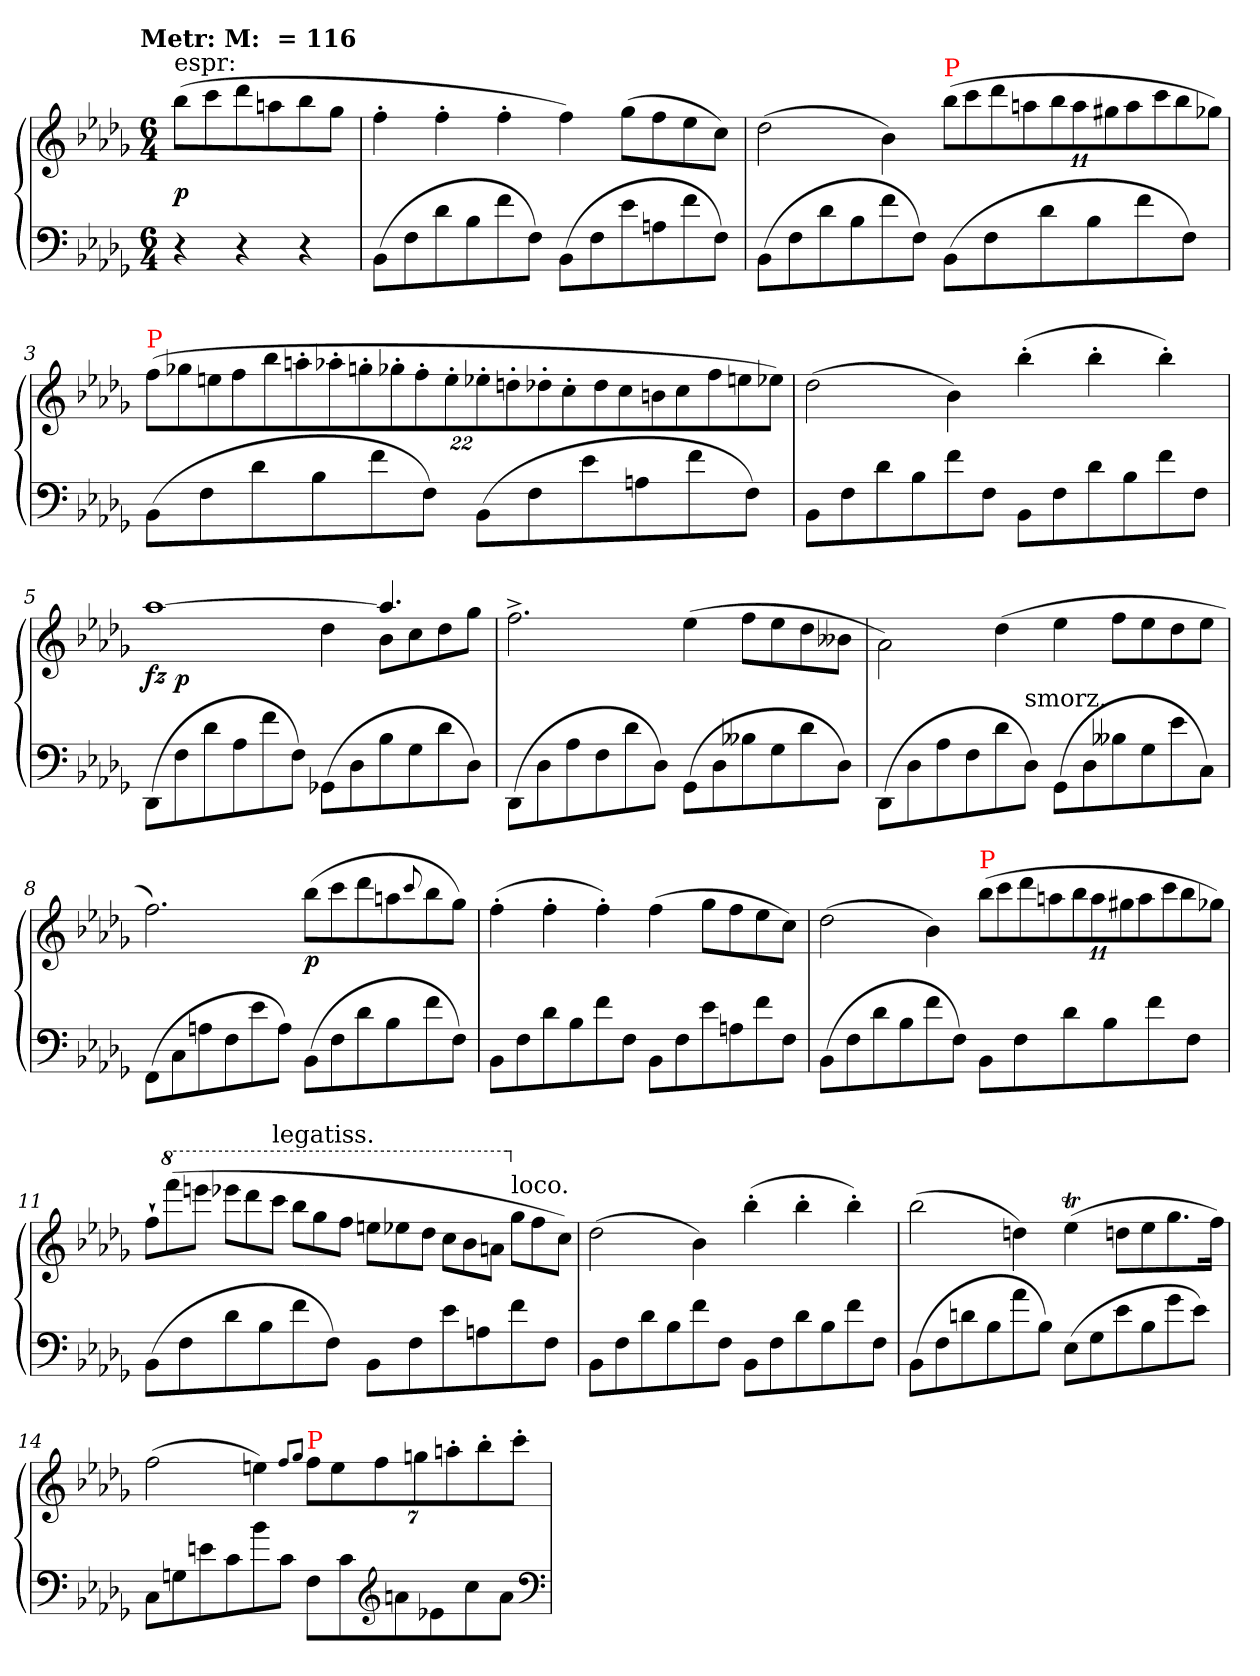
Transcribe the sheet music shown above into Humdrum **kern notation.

**kern	**kern	**dynam
*part1	*part1	*part1
*staff2	*staff1	*staff1/2
*clefF4	*clefG2	*
*k[b-e-a-d-g-]	*k[b-e-a-d-g-]	*
*b-:	*b-:	*
!!LO:TX:omd:t=Metr&colon; M&colon; &nbsp;=&nbsp;116
*M6/4	*M6/4	*
*MM116	*MM116	*
=	=	=
!	!LO:TX:a:t=espr&colon;	!
4r	(8bb-L	p
.	8ccc	.
4r	8ddd-	.
.	8aan	.
4r	8bb-	.
.	8gg-J	.
=1	=1	=1
(8BB-L	4ff'	.
8F	.	.
8d-	4ff'	.
8B-	.	.
8f	4ff'	.
8FJ)	.	.
(8BB-L	4ff)	.
8F	.	.
8e-	(8gg-L	.
8An	8ff	.
8f	8ee-	.
8FJ)	8ccJ)	.
=2	=2	=2
(8BB-L	(2dd-	.
8F	.	.
8d-	.	.
8B-	.	.
8f	4b-)	.
8FJ)	.	.
*	*Xbrackettup	*
!	!LO:TX:a:color=red:t=P	!
(8BB-L	(44%3bb-LL	.
.	44%3ccc	.
8F	.	.
.	44%3ddd-	.
.	44%3aan	.
8d-	.	.
.	44%3bb-	.
.	44%3aa	.
8B-	.	.
.	44%3gg#X	.
.	44%3aa	.
8f	.	.
.	44%3ccc	.
.	44%3bb-	.
8FJ)	.	.
.	44%3gg-XJJ)	.
=3	=3	=3
!	!LO:TX:a:color=red:t=P	!
(8BB-L	(44%3ffLL	.
.	44%3gg-X	.
8F	.	.
.	44%3een	.
.	44%3ff	.
8d-	.	.
.	44%3bb-	.
.	44%3aan'	.
8B-	.	.
.	44%3aa-X'	.
.	44%3ggn'	.
8f	.	.
.	44%3gg-X'	.
.	44%3ff'	.
8FJ)	.	.
.	44%3ee'	.
(8BB-L	44%3ee-X'	.
.	44%3ddn'	.
8F	.	.
.	44%3dd-X'	.
.	44%3cc'	.
8e-	.	.
.	44%3dd-	.
.	44%3cc	.
8An	.	.
.	44%3bn	.
.	44%3cc	.
8f	.	.
.	44%3ff	.
.	44%3een	.
8FJ)	.	.
.	44%3ee-XJJ)	.
=4	=4	=4
8BB-L	(2dd-	.
8F	.	.
8d-	.	.
8B-	.	.
8f	4b-)	.
8FJ	.	.
8BB-L	(4bb-'	.
8F	.	.
8d-	4bb-'	.
8B-	.	.
8f	4bb-')	.
8FJ	.	.
=5	=5	=5
*	*^	*
*	*	*^	*
(8DD-L	[1aa-	2.ryy	8ryy	fz
8F	.	.	1ryy	p
8d-	.	.	.	.
8A-	.	.	.	.
8f	.	.	.	.
8FJ)	.	.	.	.
(8GG-XL	.	4dd-	.	.
8D-	.	.	.	.
8B-	4.aa-]	8b-L	.	.
8G-	.	8cc	4.ryy	.
8d-	.	8dd-	.	.
8D-J)	8ryy	8gg-J	.	.
*	*v	*v	*v	*
=6	=6	=6
(8DD-L	2.ff^	.
8D-	.	.
8A-	.	.
8F	.	.
8d-	.	.
8D-J)	.	.
(8GG-L	(4ee-	.
8D-	.	.
8B--X	8ffL	.
8G-	8ee-	.
8d-	8dd-	.
8D-J)	8b--XJ	.
=7	=7	=7
(8DD-L	2a-\)	.
8D-	.	.
8A-	.	.
8F	.	.
8d-	(4dd-	.
!LO:TX:a:t=smorz.	!	!
8D-J)	.	.
(8GG-L	4ee-	.
8D-	.	.
8B--X	8ffL	.
8G-	8ee-	.
8e-	8dd-	.
8CJ)	8ee-J	.
=8	=8	=8
(8FFL	2.ff)	.
8C	.	.
8An	.	.
8F	.	.
8e-	.	.
8AJ)	.	.
(8BB-L	(8bb-L	p
8F	8ccc	.
8d-	8ddd-	.
8B-	8aan	.
.	8qqccc/	.
8f	8bb-	.
8FJ)	8gg-J)	.
=9	=9	=9
8BB-L	(4ff'	.
8F	.	.
8d-	4ff'	.
8B-	.	.
8f	4ff')	.
8FJ	.	.
8BB-L	(4ff	.
8F	.	.
8e-	8gg-L	.
8An	8ff	.
8f	8ee-	.
8FJ	8ccJ)	.
=10	=10	=10
(8BB-L	(2dd-	.
8F	.	.
8d-	.	.
8B-	.	.
8f	4b-)	.
8FJ)	.	.
!	!LO:TX:a:color=red:t=P	!
8BB-L	(44%3bb-LL	.
.	44%3ccc	.
8F	.	.
.	44%3ddd-	.
.	44%3aan	.
8d-	.	.
.	44%3bb-	.
.	44%3aa	.
8B-	.	.
.	44%3gg#X	.
.	44%3aa	.
8f	.	.
.	44%3ccc	.
.	44%3bb-	.
8FJ	.	.
.	44%3gg-XJJ)	.
=11	=11	=11
*	*Xtuplet	*
(8BB-L	12ff`L	.
*	*8va	*
.	(12ffff	.
8F	.	.
.	12eeeenJ	.
8d-	12eeee-XL	.
.	12dddd-	.
8B-	.	.
!	!LO:TX:a:t=legatiss.	!
.	12ccccJ	.
8f	12bbb-L	.
.	12ggg-	.
8FJ)	.	.
.	12fffJ	.
8BB-L	12eeenL	.
.	12eee-X	.
8F	.	.
.	12ddd-J	.
8e-	12cccL	.
.	12bb-	.
8An	.	.
.	12aanJ	.
*	*X8va	*
!	!LO:TX:a:t=loco.	!
8f	12gg-L	.
.	12ff	.
8FJ	.	.
.	12ccJ)	.
=12	=12	=12
8BB-L	(2dd-	.
8F	.	.
8d-	.	.
8B-	.	.
8f	4b-)	.
8FJ	.	.
8BB-L	(4bb-'	.
8F	.	.
8d-	4bb-'	.
8B-	.	.
8f	4bb-')	.
8FJ	.	.
=13	=13	=13
(8BB-L	(2bb-	.
8F	.	.
8dn	.	.
8B-	.	.
8a-	4ddn)	.
8B-J)	.	.
(8E-L	(4ee-T	.
8G-	.	.
8e-	8ddnL	.
8B-	8ee-	.
8g-	8.gg-	.
8e-J)	.	.
.	16ffJk)	.
=14	=14	=14
8CL	(2ff	.
8Gn	.	.
8en	.	.
8c	.	.
8b-	4een)	.
8cJ	.	.
.	8qff/L	.
.	8qgg-/J	.
*	*tuplet	*
!	!LO:TX:a:color=red:t=P	!
8FL	28%3ffLL	.
.	28%3ee	.
8c	.	.
.	28%3ff	.
*clefG2	*	*
8an	.	.
.	28%3ggn	.
8e-X	.	.
.	28%3aan'	.
8cc	.	.
.	28%3bb-'	.
8aJ	.	.
.	28%3ccc'JJ	.
*clefF4	*	*
=	=	=
*-	*-	*-
